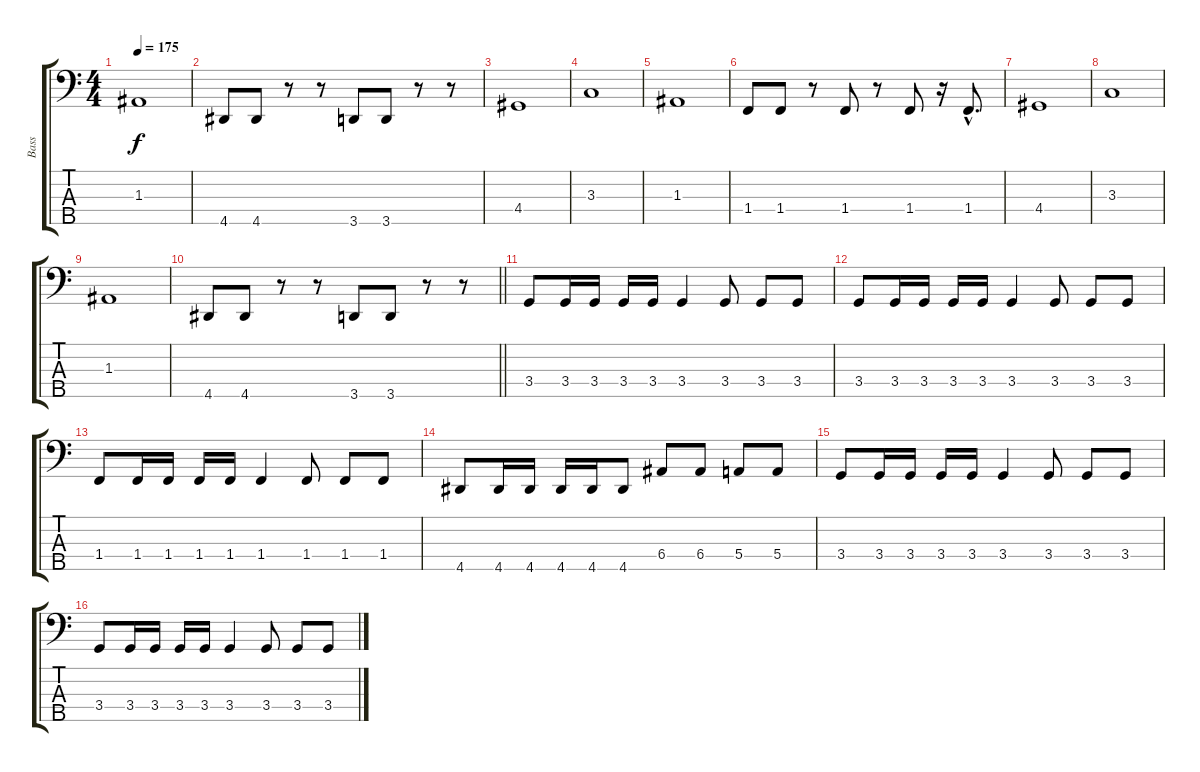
\track ("Bass" "Bass") {instrument electricbasspick}
\staff {score tabs}
\tuning (G2 D2 A1 E1 B0) {hide}
\ts (4 4)
\tempo 175
\clef f4
\ks c
1.3.1{dy f} |
4.5.8 4.5.8 r.8 r.8 3.5.8 3.5.8 r.8 r.8 |
4.4.1 |
3.3.1 |
1.3.1 |
1.4.8 1.4.8 r.8 1.4.8 r.8 1.4.8 r.16 1.4{hac}.8{d} |
4.4.1 |
3.3.1 |
1.3.1 |
\barLineRight lightlight
4.5.8 4.5.8 r.8 r.8 3.5.8 3.5.8 r.8 r.8 |
3.4.8 3.4.16 3.4.16 3.4.16 3.4.16 3.4.4 3.4.8 3.4.8 3.4.8 |
3.4.8 3.4.16 3.4.16 3.4.16 3.4.16 3.4.4 3.4.8 3.4.8 3.4.8 |
1.4.8 1.4.16 1.4.16 1.4.16 1.4.16 1.4.4 1.4.8 1.4.8 1.4.8 |
4.5.8 4.5.16 4.5.16 4.5.16 4.5.16 4.5.8 6.4.8 6.4.8 5.4.8 5.4.8 |
3.4.8 3.4.16 3.4.16 3.4.16 3.4.16 3.4.4 3.4.8 3.4.8 3.4.8 |
3.4.8 3.4.16 3.4.16 3.4.16 3.4.16 3.4.4 3.4.8 3.4.8 3.4.8
